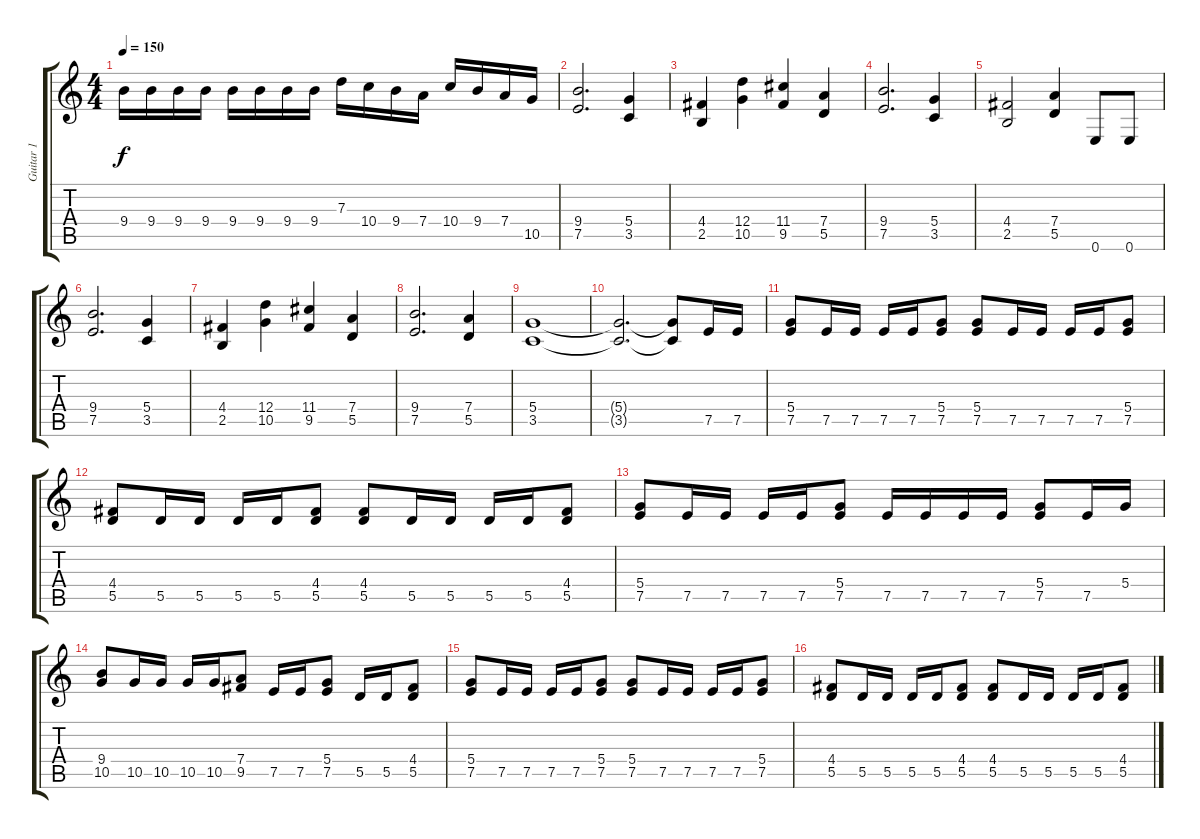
\track ("Guitar 1" "Guitar 1") {instrument overdrivenguitar}
\staff {score tabs}
\tuning (E4 B3 G3 D3 A2 E2) {hide}
\ts (4 4)
\tempo 150
\clef g2
\ks c
9.4.16{dy f} 9.4.16 9.4.16 9.4.16 9.4.16 9.4.16 9.4.16 9.4.16 7.3.16 10.4.16 9.4.16 7.4.16 10.4.16 9.4.16 7.4.16 10.5.16 |
(9.4 7.5).2{d} (5.4 3.5).4 |
(4.4 2.5).4 (12.4 10.5).4 (11.4 9.5).4 (7.4 5.5).4 |
(9.4 7.5).2{d} (5.4 3.5).4 |
(4.4 2.5).2 (7.4 5.5).4 0.6.8 0.6.8 |
(9.4 7.5).2{d} (5.4 3.5).4 |
(4.4 2.5).4 (12.4 10.5).4 (11.4 9.5).4 (7.4 5.5).4 |
(9.4 7.5).2{d} (7.4 5.5).4 |
(5.4 3.5).1 |
(5.4{t} 3.5{t}).2{d} (5.4{t} 3.5{t}).8 7.5.16 7.5.16 |
(5.4 7.5).8 7.5.16 7.5.16 7.5.16 7.5.16 (5.4 7.5).8 (5.4 7.5).8 7.5.16 7.5.16 7.5.16 7.5.16 (5.4 7.5).8 |
(4.4 5.5).8 5.5.16 5.5.16 5.5.16 5.5.16 (4.4 5.5).8 (4.4 5.5).8 5.5.16 5.5.16 5.5.16 5.5.16 (4.4 5.5).8 |
(5.4 7.5).8 7.5.16 7.5.16 7.5.16 7.5.16 (5.4 7.5).8 7.5.16 7.5.16 7.5.16 7.5.16 (5.4 7.5).8 7.5.16 5.4.16 |
(9.4 10.5).8 10.5.16 10.5.16 10.5.16 10.5.16 (7.4 9.5).8 7.5.16 7.5.16 (5.4 7.5).8 5.5.16 5.5.16 (4.4 5.5).8 |
(5.4 7.5).8 7.5.16 7.5.16 7.5.16 7.5.16 (5.4 7.5).8 (5.4 7.5).8 7.5.16 7.5.16 7.5.16 7.5.16 (5.4 7.5).8 |
(4.4 5.5).8 5.5.16 5.5.16 5.5.16 5.5.16 (4.4 5.5).8 (4.4 5.5).8 5.5.16 5.5.16 5.5.16 5.5.16 (4.4 5.5).8
